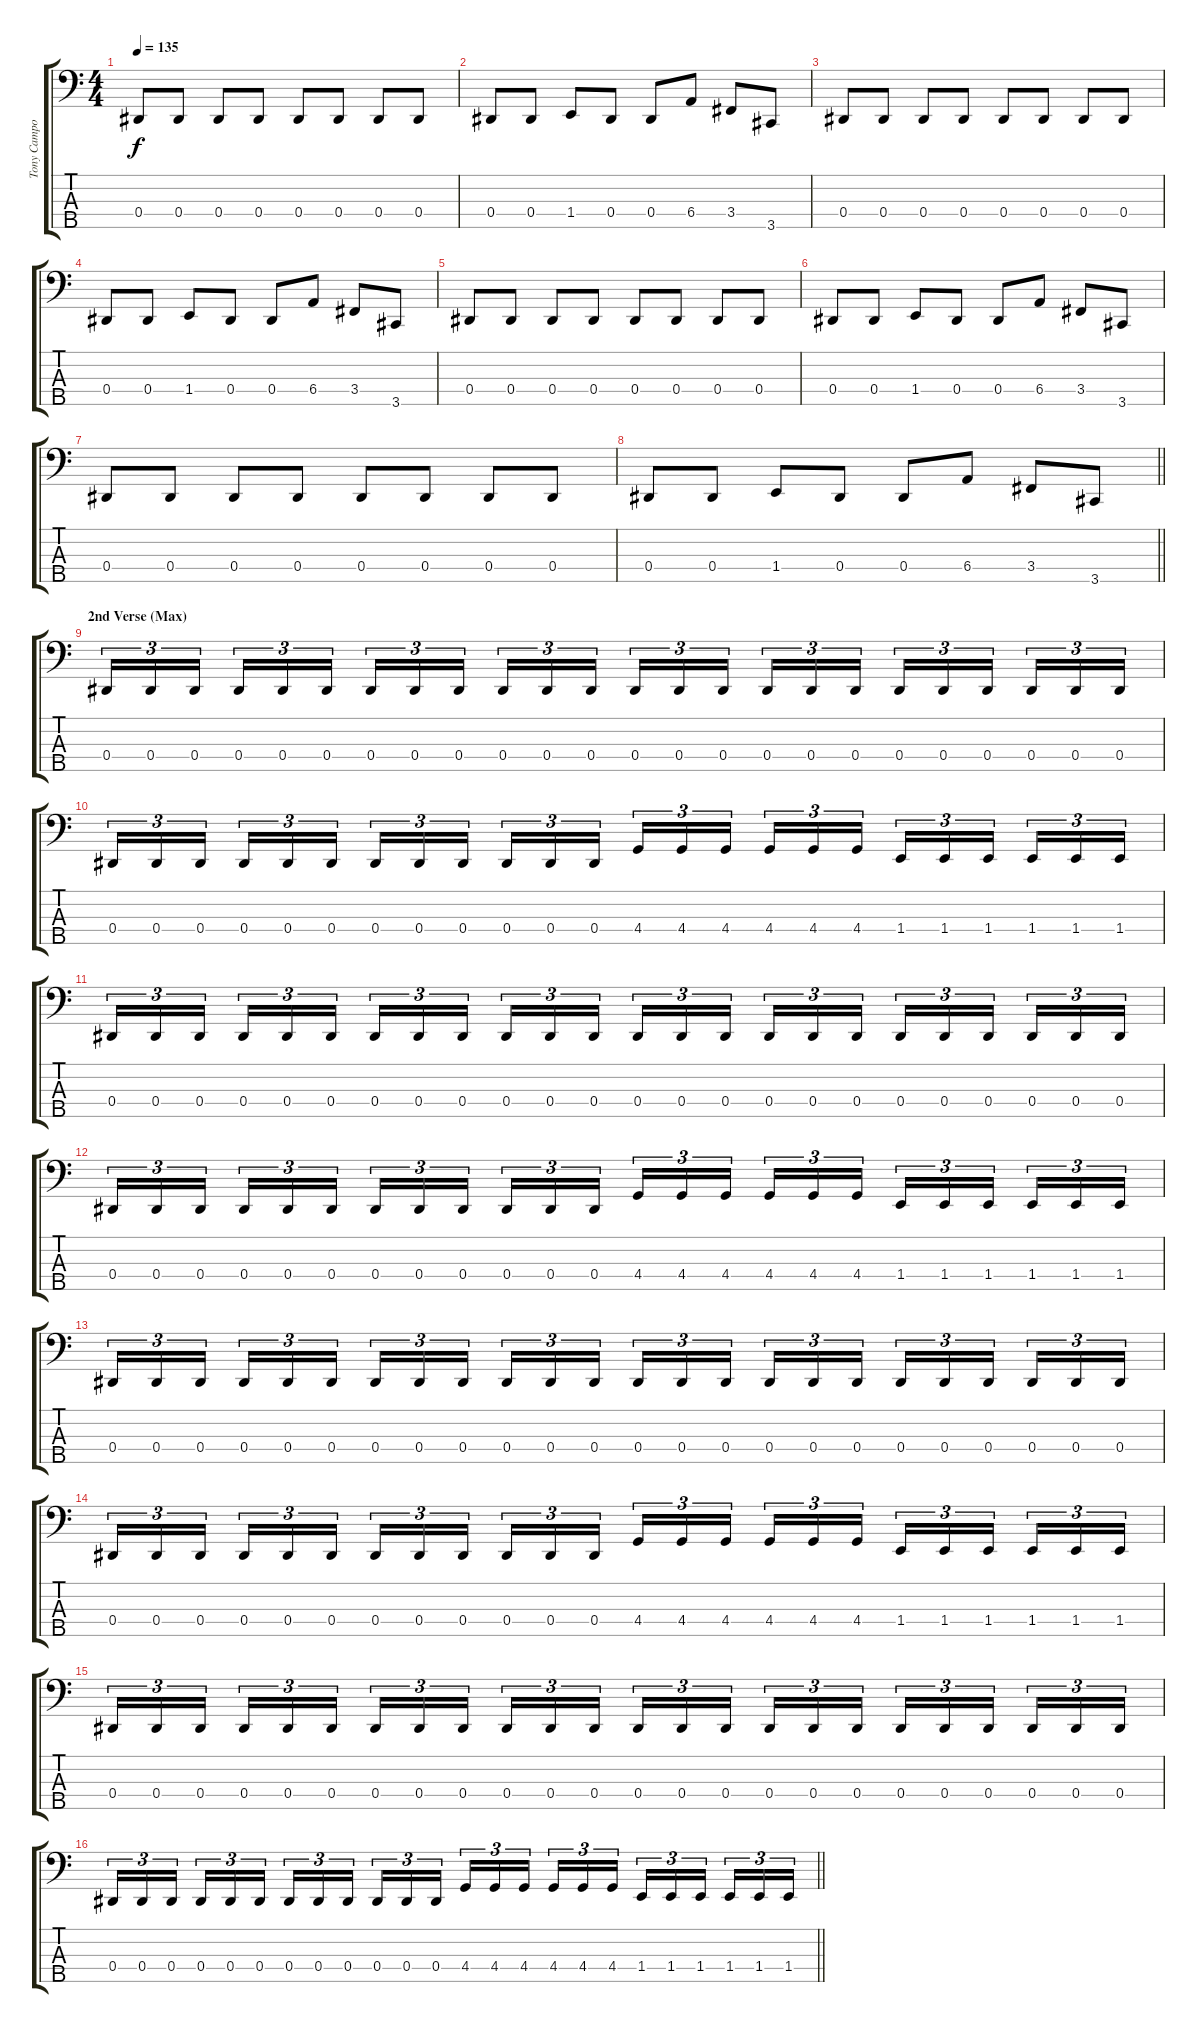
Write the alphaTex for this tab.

\track ("Tony Campos" "Tony Campo") {instrument electricbasspick}
\staff {score tabs}
\tuning (Gb2 Db2 Ab1 Eb1 Bb0) {hide}
\ts (4 4)
\tempo 135
\clef f4
\ks c
0.4.8{dy f} 0.4.8 0.4.8 0.4.8 0.4.8 0.4.8 0.4.8 0.4.8 |
0.4.8 0.4.8 1.4.8 0.4.8 0.4.8 6.4.8 3.4.8 3.5.8 |
0.4.8 0.4.8 0.4.8 0.4.8 0.4.8 0.4.8 0.4.8 0.4.8 |
0.4.8 0.4.8 1.4.8 0.4.8 0.4.8 6.4.8 3.4.8 3.5.8 |
0.4.8 0.4.8 0.4.8 0.4.8 0.4.8 0.4.8 0.4.8 0.4.8 |
0.4.8 0.4.8 1.4.8 0.4.8 0.4.8 6.4.8 3.4.8 3.5.8 |
0.4.8 0.4.8 0.4.8 0.4.8 0.4.8 0.4.8 0.4.8 0.4.8 |
\barLineRight lightlight
0.4.8 0.4.8 1.4.8 0.4.8 0.4.8 6.4.8 3.4.8 3.5.8 |
\section ("" "2nd Verse (Max)")
0.4.16{tu (3 2)} 0.4.16{tu (3 2)} 0.4.16{tu (3 2) beam splitsecondary} 0.4.16{tu (3 2)} 0.4.16{tu (3 2)} 0.4.16{tu (3 2)} 0.4.16{tu (3 2)} 0.4.16{tu (3 2)} 0.4.16{tu (3 2) beam splitsecondary} 0.4.16{tu (3 2)} 0.4.16{tu (3 2)} 0.4.16{tu (3 2)} 0.4.16{tu (3 2)} 0.4.16{tu (3 2)} 0.4.16{tu (3 2) beam splitsecondary} 0.4.16{tu (3 2)} 0.4.16{tu (3 2)} 0.4.16{tu (3 2)} 0.4.16{tu (3 2)} 0.4.16{tu (3 2)} 0.4.16{tu (3 2) beam splitsecondary} 0.4.16{tu (3 2)} 0.4.16{tu (3 2)} 0.4.16{tu (3 2)} |
0.4.16{tu (3 2)} 0.4.16{tu (3 2)} 0.4.16{tu (3 2) beam splitsecondary} 0.4.16{tu (3 2)} 0.4.16{tu (3 2)} 0.4.16{tu (3 2)} 0.4.16{tu (3 2)} 0.4.16{tu (3 2)} 0.4.16{tu (3 2) beam splitsecondary} 0.4.16{tu (3 2)} 0.4.16{tu (3 2)} 0.4.16{tu (3 2)} 4.4.16{tu (3 2)} 4.4.16{tu (3 2)} 4.4.16{tu (3 2) beam splitsecondary} 4.4.16{tu (3 2)} 4.4.16{tu (3 2)} 4.4.16{tu (3 2)} 1.4.16{tu (3 2)} 1.4.16{tu (3 2)} 1.4.16{tu (3 2) beam splitsecondary} 1.4.16{tu (3 2)} 1.4.16{tu (3 2)} 1.4.16{tu (3 2)} |
0.4.16{tu (3 2)} 0.4.16{tu (3 2)} 0.4.16{tu (3 2) beam splitsecondary} 0.4.16{tu (3 2)} 0.4.16{tu (3 2)} 0.4.16{tu (3 2)} 0.4.16{tu (3 2)} 0.4.16{tu (3 2)} 0.4.16{tu (3 2) beam splitsecondary} 0.4.16{tu (3 2)} 0.4.16{tu (3 2)} 0.4.16{tu (3 2)} 0.4.16{tu (3 2)} 0.4.16{tu (3 2)} 0.4.16{tu (3 2) beam splitsecondary} 0.4.16{tu (3 2)} 0.4.16{tu (3 2)} 0.4.16{tu (3 2)} 0.4.16{tu (3 2)} 0.4.16{tu (3 2)} 0.4.16{tu (3 2) beam splitsecondary} 0.4.16{tu (3 2)} 0.4.16{tu (3 2)} 0.4.16{tu (3 2)} |
0.4.16{tu (3 2)} 0.4.16{tu (3 2)} 0.4.16{tu (3 2) beam splitsecondary} 0.4.16{tu (3 2)} 0.4.16{tu (3 2)} 0.4.16{tu (3 2)} 0.4.16{tu (3 2)} 0.4.16{tu (3 2)} 0.4.16{tu (3 2) beam splitsecondary} 0.4.16{tu (3 2)} 0.4.16{tu (3 2)} 0.4.16{tu (3 2)} 4.4.16{tu (3 2)} 4.4.16{tu (3 2)} 4.4.16{tu (3 2) beam splitsecondary} 4.4.16{tu (3 2)} 4.4.16{tu (3 2)} 4.4.16{tu (3 2)} 1.4.16{tu (3 2)} 1.4.16{tu (3 2)} 1.4.16{tu (3 2) beam splitsecondary} 1.4.16{tu (3 2)} 1.4.16{tu (3 2)} 1.4.16{tu (3 2)} |
0.4.16{tu (3 2)} 0.4.16{tu (3 2)} 0.4.16{tu (3 2) beam splitsecondary} 0.4.16{tu (3 2)} 0.4.16{tu (3 2)} 0.4.16{tu (3 2)} 0.4.16{tu (3 2)} 0.4.16{tu (3 2)} 0.4.16{tu (3 2) beam splitsecondary} 0.4.16{tu (3 2)} 0.4.16{tu (3 2)} 0.4.16{tu (3 2)} 0.4.16{tu (3 2)} 0.4.16{tu (3 2)} 0.4.16{tu (3 2) beam splitsecondary} 0.4.16{tu (3 2)} 0.4.16{tu (3 2)} 0.4.16{tu (3 2)} 0.4.16{tu (3 2)} 0.4.16{tu (3 2)} 0.4.16{tu (3 2) beam splitsecondary} 0.4.16{tu (3 2)} 0.4.16{tu (3 2)} 0.4.16{tu (3 2)} |
0.4.16{tu (3 2)} 0.4.16{tu (3 2)} 0.4.16{tu (3 2) beam splitsecondary} 0.4.16{tu (3 2)} 0.4.16{tu (3 2)} 0.4.16{tu (3 2)} 0.4.16{tu (3 2)} 0.4.16{tu (3 2)} 0.4.16{tu (3 2) beam splitsecondary} 0.4.16{tu (3 2)} 0.4.16{tu (3 2)} 0.4.16{tu (3 2)} 4.4.16{tu (3 2)} 4.4.16{tu (3 2)} 4.4.16{tu (3 2) beam splitsecondary} 4.4.16{tu (3 2)} 4.4.16{tu (3 2)} 4.4.16{tu (3 2)} 1.4.16{tu (3 2)} 1.4.16{tu (3 2)} 1.4.16{tu (3 2) beam splitsecondary} 1.4.16{tu (3 2)} 1.4.16{tu (3 2)} 1.4.16{tu (3 2)} |
0.4.16{tu (3 2)} 0.4.16{tu (3 2)} 0.4.16{tu (3 2) beam splitsecondary} 0.4.16{tu (3 2)} 0.4.16{tu (3 2)} 0.4.16{tu (3 2)} 0.4.16{tu (3 2)} 0.4.16{tu (3 2)} 0.4.16{tu (3 2) beam splitsecondary} 0.4.16{tu (3 2)} 0.4.16{tu (3 2)} 0.4.16{tu (3 2)} 0.4.16{tu (3 2)} 0.4.16{tu (3 2)} 0.4.16{tu (3 2) beam splitsecondary} 0.4.16{tu (3 2)} 0.4.16{tu (3 2)} 0.4.16{tu (3 2)} 0.4.16{tu (3 2)} 0.4.16{tu (3 2)} 0.4.16{tu (3 2) beam splitsecondary} 0.4.16{tu (3 2)} 0.4.16{tu (3 2)} 0.4.16{tu (3 2)} |
\barLineRight lightlight
0.4.16{tu (3 2)} 0.4.16{tu (3 2)} 0.4.16{tu (3 2) beam splitsecondary} 0.4.16{tu (3 2)} 0.4.16{tu (3 2)} 0.4.16{tu (3 2)} 0.4.16{tu (3 2)} 0.4.16{tu (3 2)} 0.4.16{tu (3 2) beam splitsecondary} 0.4.16{tu (3 2)} 0.4.16{tu (3 2)} 0.4.16{tu (3 2)} 4.4.16{tu (3 2)} 4.4.16{tu (3 2)} 4.4.16{tu (3 2) beam splitsecondary} 4.4.16{tu (3 2)} 4.4.16{tu (3 2)} 4.4.16{tu (3 2)} 1.4.16{tu (3 2)} 1.4.16{tu (3 2)} 1.4.16{tu (3 2) beam splitsecondary} 1.4.16{tu (3 2)} 1.4.16{tu (3 2)} 1.4.16{tu (3 2)}
